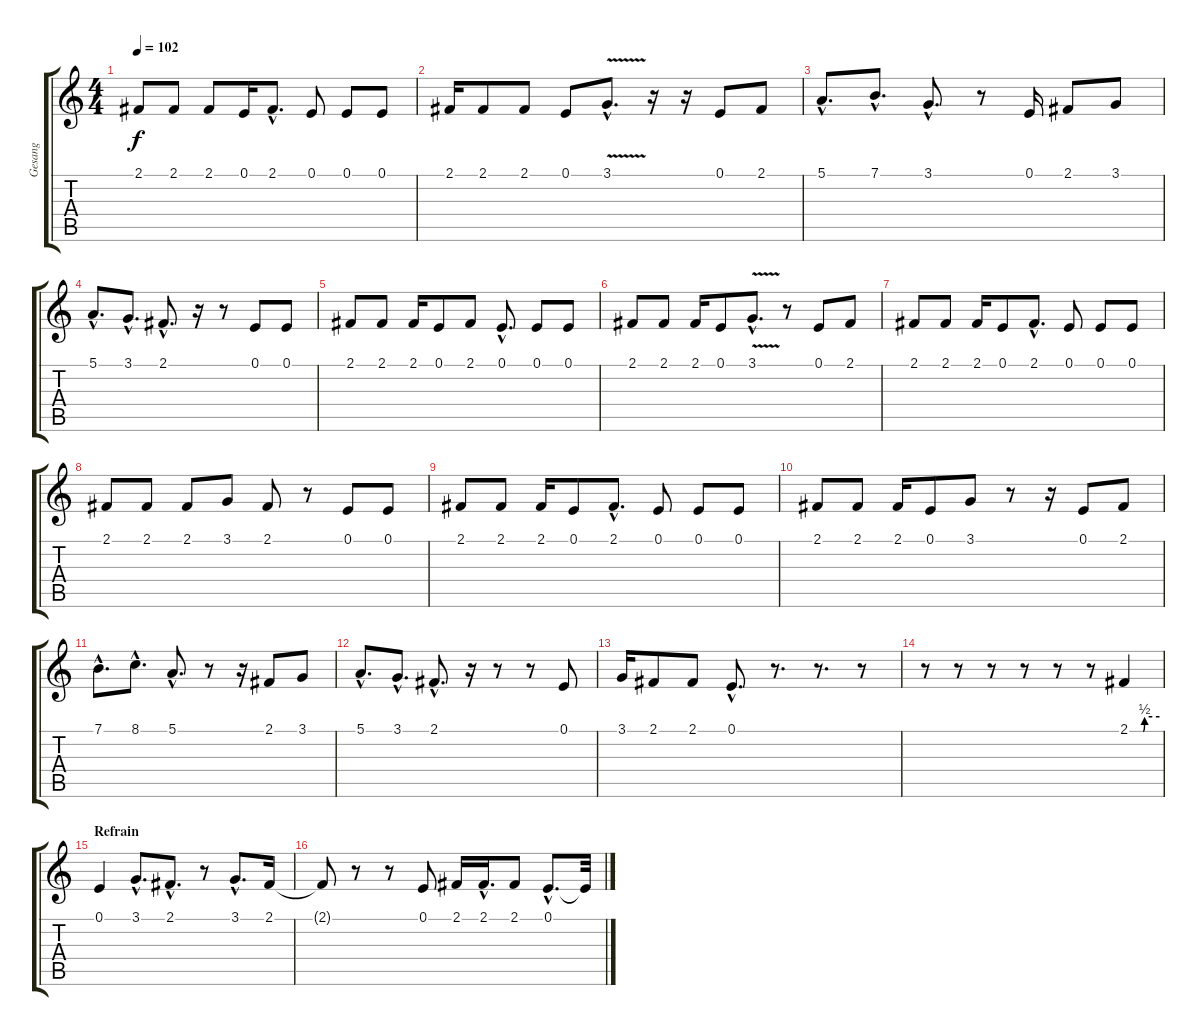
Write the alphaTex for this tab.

\track ("Gesang" "Gesang") {instrument sopranosax}
\staff {score tabs}
\tuning (E4 B3 G3 D3 A2 E2) {hide}
\ts (4 4)
\tempo 102
\clef g2
\ks c
2.1.8{dy f} 2.1.8 2.1.8 0.1.16 2.1{hac}.8{d} 0.1.8 0.1.8 0.1.8 |
2.1.16 2.1.8 2.1.8 0.1.8 3.1{v hac}.8{d} r.16 r.16 0.1.8 2.1.8 |
5.1{hac}.8{d} 7.1{hac}.8{d} 3.1{hac}.8{d} r.8 0.1.16 2.1.8 3.1.8 |
5.1{hac}.8{d} 3.1{hac}.8{d} 2.1{hac}.8{d} r.16 r.8 0.1.8 0.1.8 |
2.1.8 2.1.8 2.1.16 0.1.8 2.1.8 0.1{hac}.8{d} 0.1.8 0.1.8 |
2.1.8 2.1.8 2.1.16 0.1.8 3.1{v hac}.8{d} r.8 0.1.8 2.1.8 |
2.1.8 2.1.8 2.1.16 0.1.8 2.1{hac}.8{d} 0.1.8 0.1.8 0.1.8 |
2.1.8 2.1.8 2.1.8 3.1.8 2.1.8 r.8 0.1.8 0.1.8 |
2.1.8 2.1.8 2.1.16 0.1.8 2.1{hac}.8{d} 0.1.8 0.1.8 0.1.8 |
2.1.8 2.1.8 2.1.16 0.1.8 3.1.8 r.8 r.16 0.1.8 2.1.8 |
7.1{hac}.8{d} 8.1{hac}.8{d} 5.1{hac}.8{d} r.8 r.16 2.1.8 3.1.8 |
5.1{hac}.8{d} 3.1{hac}.8{d} 2.1{hac}.8{d} r.16 r.8 r.8 0.1.8 |
3.1.16 2.1.8 2.1.8 0.1{hac}.8{d} r.8{d} r.8{d} r.8 |
r.8 r.8 r.8 r.8 r.8 r.8 2.1{be (custom 0 0 27 0 30 2 60 2)}.4{volume 16} |
\section ("" "Refrain")
0.1.4 3.1{hac}.8{d} 2.1{hac}.8{d} r.8 3.1{hac}.8{d} 2.1.16 |
2.1{t}.8 r.8 r.8 0.1.8 2.1.16 2.1{hac}.16{d} 2.1.8 0.1{hac}.8{d} 0.1{t}.32
